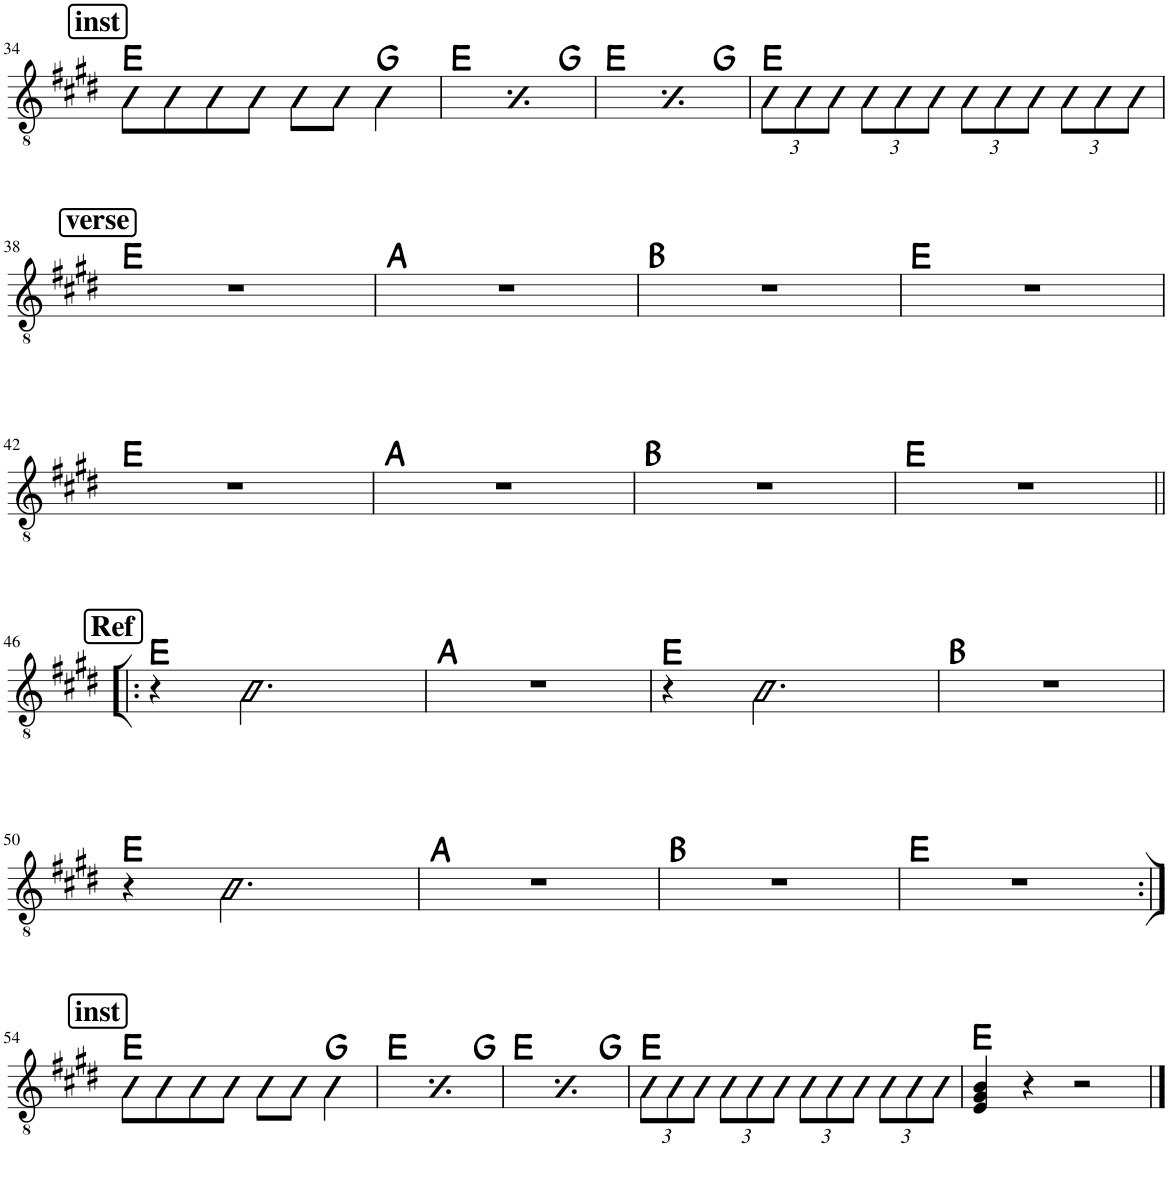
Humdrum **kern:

**kern	**harte
*part1	*part1
*staff1	*
*I"Classical Guitar	*
*I'Guit.	*
!!LO:PB:g=z
*clefGv2	*
*k[f#c#g#d#]	*
*M4/4	*
!!LO:REH:place=s1:a:B:rj:fs=14:t=inst
=34	=34
8E\L	E:maj
8E\	.
8E\	.
8E\J	.
8E\L	.
8E\J	.
4G#\	G:maj
!!LO:REH:place=s1:a:B:rj:fs=14:t=inst
=35	=35
8E\L	E:maj
8E\	.
8E\	.
8E\J	.
8E\L	.
8E\J	.
4G#\	G:maj
!!LO:REH:place=s1:a:B:rj:fs=14:t=inst
=36	=36
8E\L	E:maj
8E\	.
8E\	.
8E\J	.
8E\L	.
8E\J	.
4G#\	G:maj
=37	=37
*Xbrackettup	*
12E\L	E:maj
12E\	.
12E\J	.
12E\L	.
12E\	.
12E\J	.
12E\L	.
12E\	.
12E\J	.
12E\L	.
12E\	.
12E\J	.
!!LO:LB:g=z
!!LO:REH:place=s1:a:B:rj:fs=14:t=verse
=38	=38
1r	E:maj
=39	=39
1r	A:maj
=40	=40
1r	B:maj
=41	=41
1r	E:maj
!!LO:LB:g=z
=42	=42
1r	E:maj
=43	=43
1r	A:maj
=44	=44
1r	B:maj
=45	=45
1r	E:maj
!!LO:LB:g=z
!!LO:REH:place=s1:a:B:rj:fs=14:t=Ref
=46!|:	=46!|:
4r	E:maj
2.E\	.
=47	=47
1r	A:maj
=48	=48
4r	E:maj
2.E\	.
=49	=49
1r	B:maj
!!LO:LB:g=z
=50	=50
4r	E:maj
2.E\	.
=51	=51
1r	A:maj
=52	=52
1r	B:maj
=53	=53
1r	E:maj
!!LO:LB:g=z
!!LO:REH:place=s1:a:B:rj:fs=14:t=inst
=54:|!	=54:|!
8E\L	E:maj
8E\	.
8E\	.
8E\J	.
8E\L	.
8E\J	.
4G#\	G:maj
!!LO:REH:place=s1:a:B:rj:fs=14:t=inst
=55	=55
8E\L	E:maj
8E\	.
8E\	.
8E\J	.
8E\L	.
8E\J	.
4G#\	G:maj
!!LO:REH:place=s1:a:B:rj:fs=14:t=inst
=56	=56
8E\L	E:maj
8E\	.
8E\	.
8E\J	.
8E\L	.
8E\J	.
4G#\	G:maj
=57	=57
12E\L	E:maj
12E\	.
12E\J	.
12E\L	.
12E\	.
12E\J	.
12E\L	.
12E\	.
12E\J	.
12E\L	.
12E\	.
12E\J	.
=58	=58
4E/ 4G#/ 4B/	E:maj
4r	.
2r	.
==	==
*-	*-
